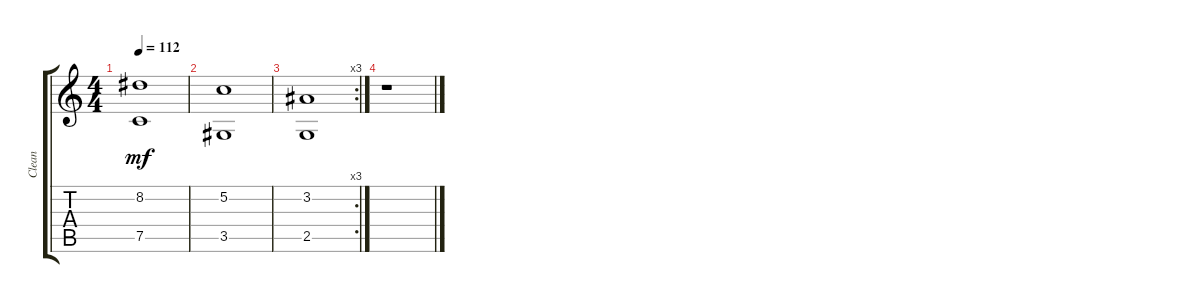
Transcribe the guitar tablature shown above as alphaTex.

\track ("Clean" "Clean") {instrument electricguitarclean}
\staff {score tabs}
\tuning (C4 G3 Eb3 Bb2 F2 Bb2) {hide}
\ts (4 4)
\tempo 112
\clef g2
\ks c
(8.2{t} 7.5{t}).1{dy mf} |
(5.2 3.5).1 |
\rc 3
(3.2 2.5).1 |
r.1
